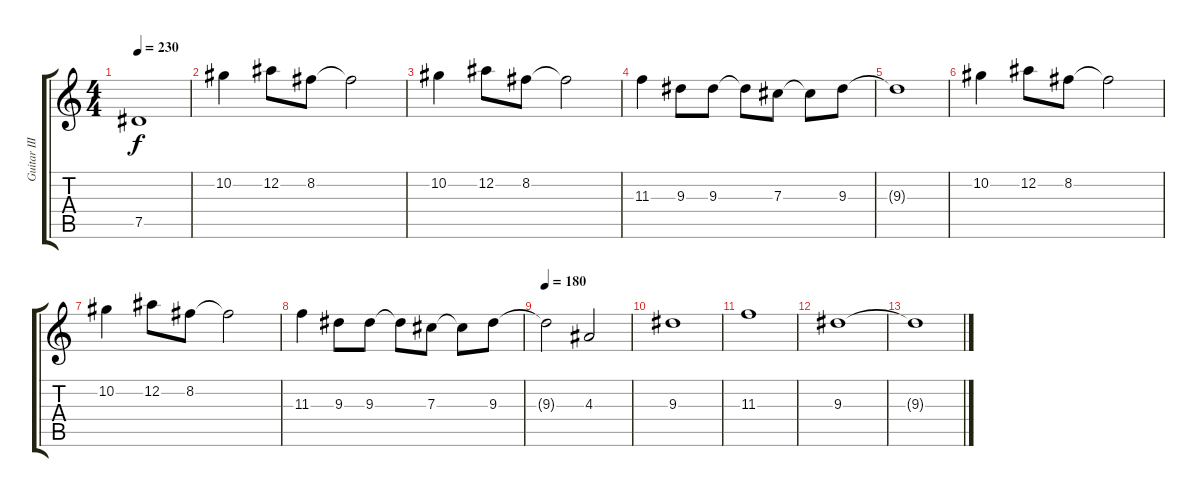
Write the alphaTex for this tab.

\track ("Guitar III" "Guitar III") {instrument distortionguitar}
\staff {score tabs}
\tuning (Eb4 Bb3 Gb3 Db3 Ab2 Eb2) {hide}
\ts (4 4)
\tempo 230
\clef g2
\ks c
7.5{t}.1{dy f} |
10.2.4 12.2.8 8.2.8 8.2{t}.2 |
10.2.4 12.2.8 8.2.8 8.2{t}.2 |
11.3.4 9.3.8 9.3.8 9.3{t}.8 7.3.8 7.3{t}.8 9.3.8 |
9.3{t}.1 |
10.2.4 12.2.8 8.2.8 8.2{t}.2 |
10.2.4 12.2.8 8.2.8 8.2{t}.2 |
11.3.4 9.3.8 9.3.8 9.3{t}.8 7.3.8 7.3{t}.8 9.3.8 |
\tempo 180
9.3{t}.2 4.3.2 |
9.3.1 |
11.3.1 |
9.3.1 |
9.3{t}.1
